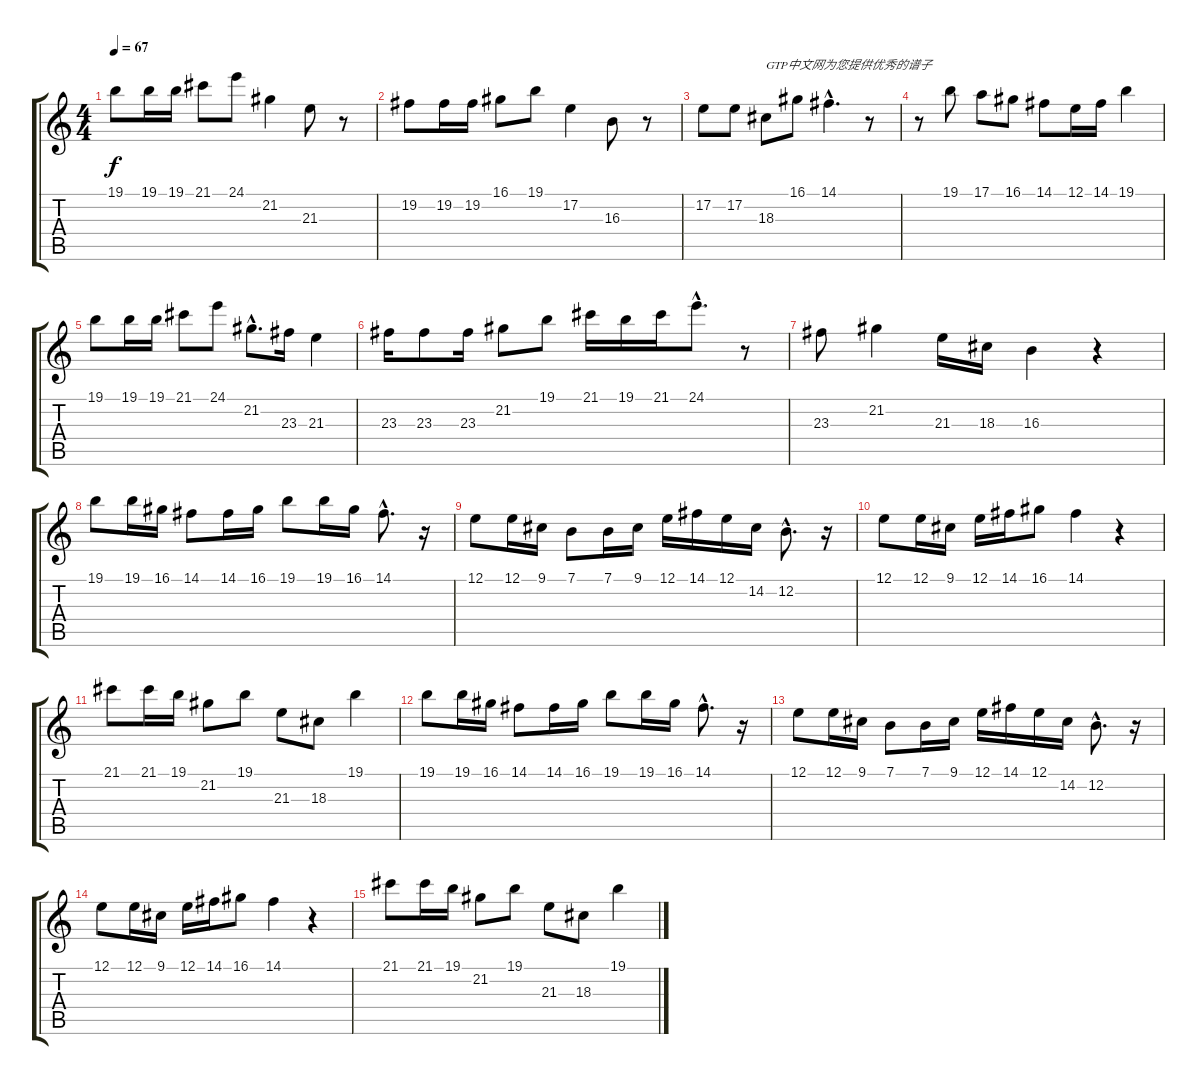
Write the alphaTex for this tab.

\track "" {instrument whistle}
\staff {score tabs}
\tuning (E4 B3 G3 D3 A2 E2) {hide}
\ts (4 4)
\tempo 67
\clef g2
\ks c
19.1.8{dy f instrument whistle} 19.1.16 19.1.16 21.1.8 24.1.8 21.2.4 21.3.8 r.8 |
19.2.8 19.2.16 19.2.16 16.1.8 19.1.8 17.2.4 16.3.8 r.8 |
17.2.8 17.2.8 18.3.8{txt "GTP中文网为您提供优秀的谱子"} 16.1.8 14.1{hac}.4{d} r.8 |
r.8 19.1.8 17.1.8 16.1.8 14.1.8 12.1.16 14.1.16 19.1.4 |
19.1.8 19.1.16 19.1.16 21.1.8 24.1.8 21.2{hac}.8{d} 23.3.16 21.3.4 |
23.3.16 23.3.8 23.3.16 21.2.8 19.1.8 21.1.16 19.1.16 21.1.16 24.1{hac}.8{d} r.8 |
23.3.8 21.2.4 21.3.16 18.3.16 16.3.4 r.4 |
19.1.8 19.1.16 16.1.16 14.1.8 14.1.16 16.1.16 19.1.8 19.1.16 16.1.16 14.1{hac}.8{d} r.16 |
12.1.8 12.1.16 9.1.16 7.1.8 7.1.16 9.1.16 12.1.16 14.1.16 12.1.16 14.2.16 12.2{hac}.8{d} r.16 |
12.1.8 12.1.16 9.1.16 12.1.16 14.1.16 16.1.8 14.1.4 r.4 |
21.1.8 21.1.16 19.1.16 21.2.8 19.1.8 21.3.8 18.3.8 19.1.4 |
19.1.8 19.1.16 16.1.16 14.1.8 14.1.16 16.1.16 19.1.8 19.1.16 16.1.16 14.1{hac}.8{d} r.16 |
12.1.8 12.1.16 9.1.16 7.1.8 7.1.16 9.1.16 12.1.16 14.1.16 12.1.16 14.2.16 12.2{hac}.8{d} r.16 |
12.1.8 12.1.16 9.1.16 12.1.16 14.1.16 16.1.8 14.1.4 r.4 |
21.1.8 21.1.16 19.1.16 21.2.8 19.1.8 21.3.8 18.3.8 19.1.4
